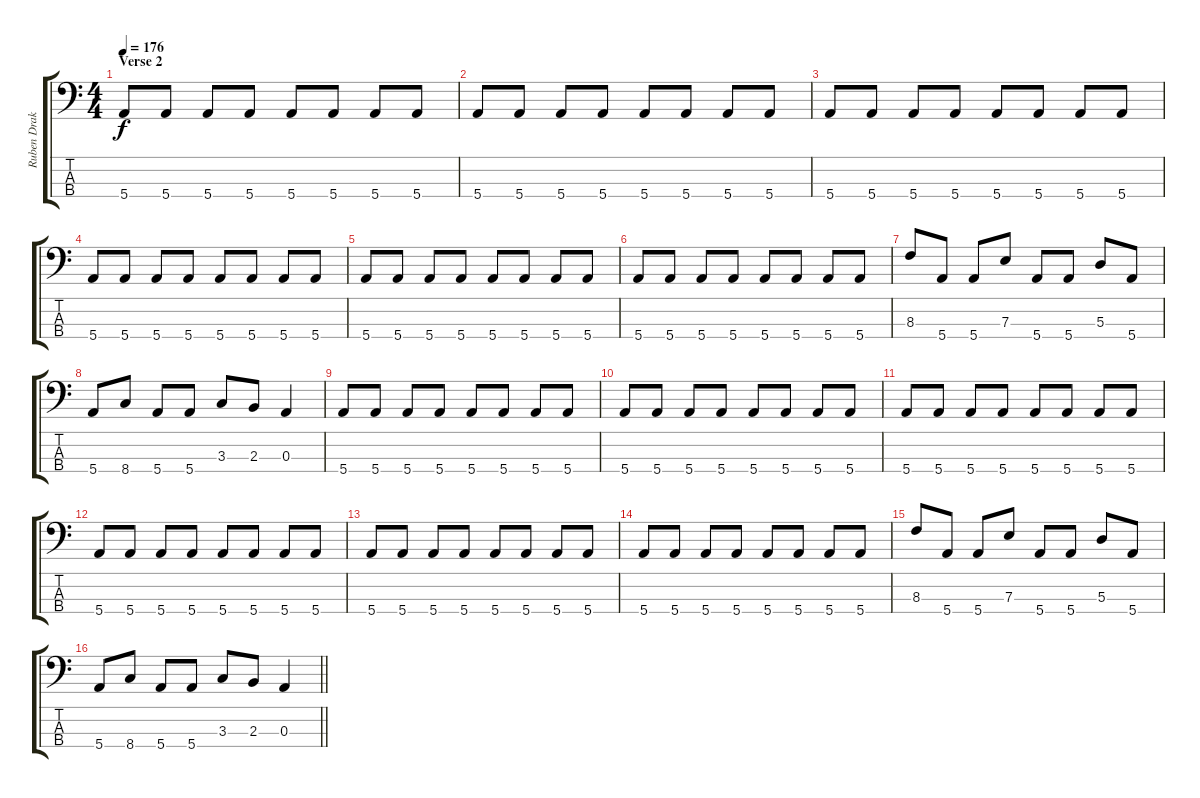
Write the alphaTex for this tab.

\track ("Ruben Drake" "Ruben Drak") {instrument electricbasspick}
\staff {score tabs}
\tuning (G2 D2 A1 E1) {hide}
\ts (4 4)
\section ("" "Verse 2")
\tempo 176
\clef f4
\ks c
5.4.8{dy f} 5.4.8 5.4.8 5.4.8 5.4.8 5.4.8 5.4.8 5.4.8 |
5.4.8 5.4.8 5.4.8 5.4.8 5.4.8 5.4.8 5.4.8 5.4.8 |
5.4.8 5.4.8 5.4.8 5.4.8 5.4.8 5.4.8 5.4.8 5.4.8 |
5.4.8 5.4.8 5.4.8 5.4.8 5.4.8 5.4.8 5.4.8 5.4.8 |
5.4.8 5.4.8 5.4.8 5.4.8 5.4.8 5.4.8 5.4.8 5.4.8 |
5.4.8 5.4.8 5.4.8 5.4.8 5.4.8 5.4.8 5.4.8 5.4.8 |
8.3.8 5.4.8 5.4.8 7.3.8 5.4.8 5.4.8 5.3.8 5.4.8 |
5.4.8 8.4.8 5.4.8 5.4.8 3.3.8 2.3.8 0.3.4 |
5.4.8 5.4.8 5.4.8 5.4.8 5.4.8 5.4.8 5.4.8 5.4.8 |
5.4.8 5.4.8 5.4.8 5.4.8 5.4.8 5.4.8 5.4.8 5.4.8 |
5.4.8 5.4.8 5.4.8 5.4.8 5.4.8 5.4.8 5.4.8 5.4.8 |
5.4.8 5.4.8 5.4.8 5.4.8 5.4.8 5.4.8 5.4.8 5.4.8 |
5.4.8 5.4.8 5.4.8 5.4.8 5.4.8 5.4.8 5.4.8 5.4.8 |
5.4.8 5.4.8 5.4.8 5.4.8 5.4.8 5.4.8 5.4.8 5.4.8 |
8.3.8 5.4.8 5.4.8 7.3.8 5.4.8 5.4.8 5.3.8 5.4.8 |
\barLineRight lightlight
5.4.8 8.4.8 5.4.8 5.4.8 3.3.8 2.3.8 0.3.4
